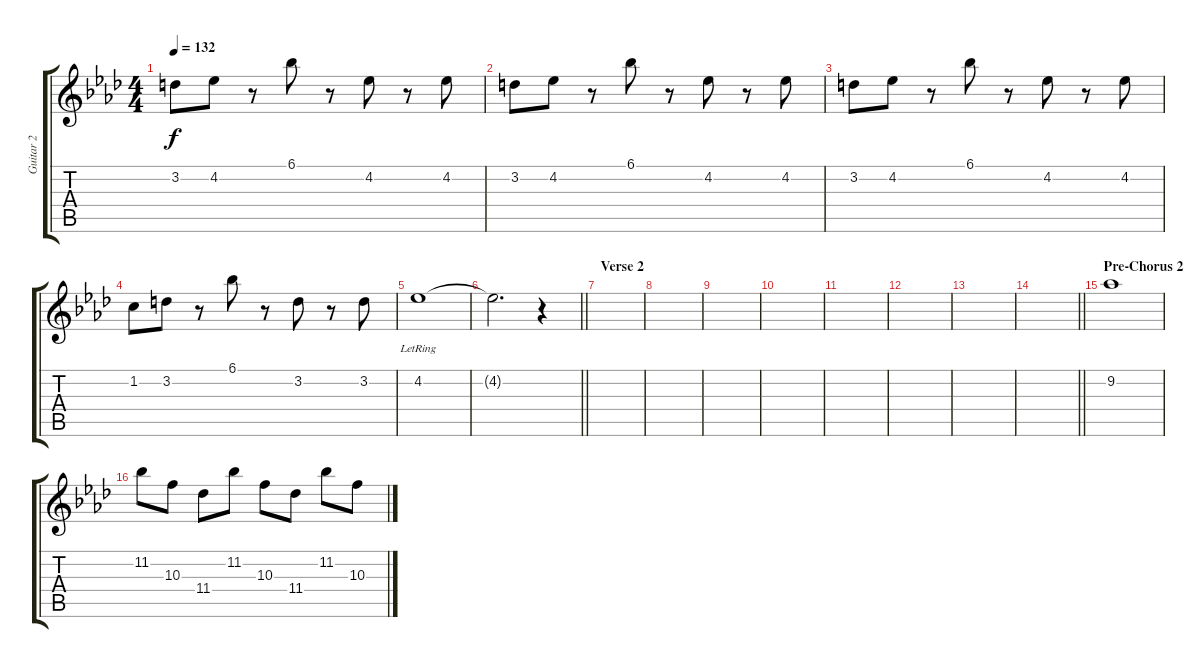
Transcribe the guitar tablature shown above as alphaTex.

\track ("Guitar 2" "Guitar 2") {instrument overdrivenguitar}
\staff {score tabs}
\tuning (E4 B3 G3 D3 A2 E2) {hide}
\ts (4 4)
\tempo 132
\clef g2
\ks ab
3.2.8{dy f} 4.2.8 r.8 6.1.8 r.8 4.2.8 r.8 4.2.8 |
3.2.8 4.2.8 r.8 6.1.8 r.8 4.2.8 r.8 4.2.8 |
3.2.8 4.2.8 r.8 6.1.8 r.8 4.2.8 r.8 4.2.8 |
1.2.8 3.2.8 r.8 6.1.8 r.8 3.2.8 r.8 3.2.8 |
4.2{lr}.1 |
\barLineRight lightlight
4.2{t}.2{d} r.4 |
\section ("" "Verse 2")
|
|
|
|
|
|
|
\barLineRight lightlight
|
\section ("" "Pre-Chorus 2")
9.2.1 |
11.2.8 10.3.8 11.4.8 11.2.8 10.3.8 11.4.8 11.2.8 10.3.8
